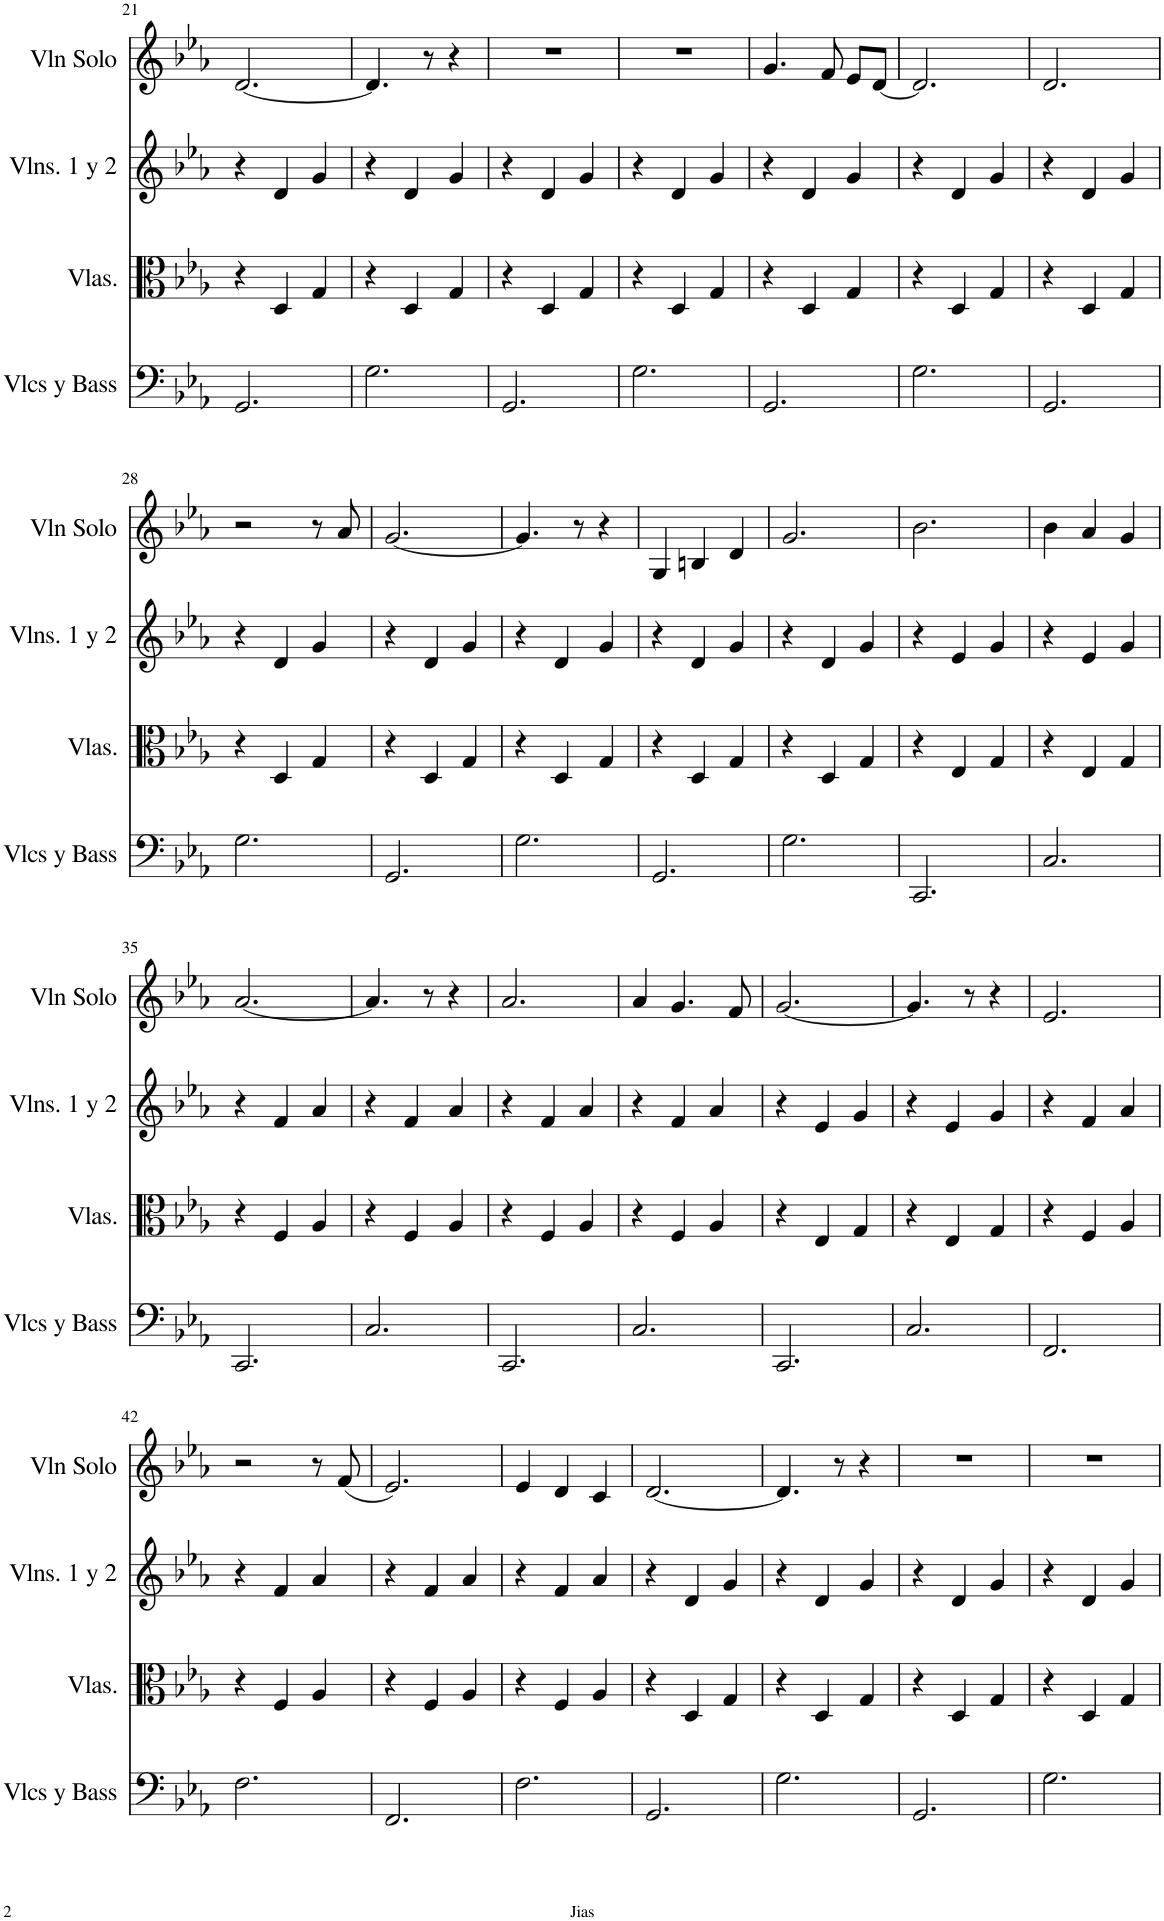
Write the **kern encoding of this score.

**kern	**kern	**kern	**kern
*part4	*part3	*part2	*part1
*staff4	*staff3	*staff2	*staff1
*I"Violoncellos y Bass	*I"Violas	*I"Violins 1 y 2	*I"Violin Solo
*I'Vlcs y Bass	*I'Vlas.	*I'Vlns. 1 y 2	*I'Vln Solo
!!LO:PB:g=z
*clefF4	*clefC3	*clefG2	*clefG2
*k[b-e-a-]	*k[b-e-a-]	*k[b-e-a-]	*k[b-e-a-]
*M3/4	*M3/4	*M3/4	*M3/4
=21	=21	=21	=21
2.GG/	4r	4r	[2.d/
.	4D/	4d/	.
.	4G/	4g/	.
=22	=22	=22	=22
2.G\	4r	4r	4.d/]
.	4D/	4d/	.
.	.	.	8r
.	4G/	4g/	4r
=23	=23	=23	=23
2.GG/	4r	4r	2.r
.	4D/	4d/	.
.	4G/	4g/	.
=24	=24	=24	=24
2.G\	4r	4r	2.r
.	4D/	4d/	.
.	4G/	4g/	.
=25	=25	=25	=25
2.GG/	4r	4r	4.g/
.	4D/	4d/	.
.	.	.	8f/
.	4G/	4g/	8e-/L
.	.	.	[8d/J
=26	=26	=26	=26
2.G\	4r	4r	2.d/]
.	4D/	4d/	.
.	4G/	4g/	.
=27	=27	=27	=27
2.GG/	4r	4r	2.d/
.	4D/	4d/	.
.	4G/	4g/	.
!!LO:LB:g=z
=28	=28	=28	=28
2.G\	4r	4r	2r
.	4D/	4d/	.
.	4G/	4g/	8r
.	.	.	8a-/
=29	=29	=29	=29
2.GG/	4r	4r	[2.g/
.	4D/	4d/	.
.	4G/	4g/	.
=30	=30	=30	=30
2.G\	4r	4r	4.g/]
.	4D/	4d/	.
.	.	.	8r
.	4G/	4g/	4r
=31	=31	=31	=31
2.GG/	4r	4r	4G/
.	4D/	4d/	4Bn/
.	4G/	4g/	4d/
=32	=32	=32	=32
2.G\	4r	4r	2.g/
.	4D/	4d/	.
.	4G/	4g/	.
=33	=33	=33	=33
2.CC/	4r	4r	2.b-\
.	4E-/	4e-/	.
.	4G/	4g/	.
=34	=34	=34	=34
2.C/	4r	4r	4b-\
.	4E-/	4e-/	4a-/
.	4G/	4g/	4g/
!!LO:LB:g=z
=35	=35	=35	=35
2.CC/	4r	4r	[2.a-/
.	4F/	4f/	.
.	4A-/	4a-/	.
=36	=36	=36	=36
2.C/	4r	4r	4.a-/]
.	4F/	4f/	.
.	.	.	8r
.	4A-/	4a-/	4r
=37	=37	=37	=37
2.CC/	4r	4r	2.a-/
.	4F/	4f/	.
.	4A-/	4a-/	.
=38	=38	=38	=38
2.C/	4r	4r	4a-/
.	4F/	4f/	4.g/
.	4A-/	4a-/	.
.	.	.	8f/
=39	=39	=39	=39
2.CC/	4r	4r	[2.g/
.	4E-/	4e-/	.
.	4G/	4g/	.
=40	=40	=40	=40
2.C/	4r	4r	4.g/]
.	4E-/	4e-/	.
.	.	.	8r
.	4G/	4g/	4r
=41	=41	=41	=41
2.FF/	4r	4r	2.e-/
.	4F/	4f/	.
.	4A-/	4a-/	.
!!LO:LB:g=z
=42	=42	=42	=42
2.F\	4r	4r	2r
.	4F/	4f/	.
.	4A-/	4a-/	8r
.	.	.	(8f/
=43	=43	=43	=43
2.FF/	4r	4r	2.e-/)
.	4F/	4f/	.
.	4A-/	4a-/	.
=44	=44	=44	=44
2.F\	4r	4r	4e-/
.	4F/	4f/	4d/
.	4A-/	4a-/	4c/
=45	=45	=45	=45
2.GG/	4r	4r	[2.d/
.	4D/	4d/	.
.	4G/	4g/	.
=46	=46	=46	=46
2.G\	4r	4r	4.d/]
.	4D/	4d/	.
.	.	.	8r
.	4G/	4g/	4r
=47	=47	=47	=47
2.GG/	4r	4r	2.r
.	4D/	4d/	.
.	4G/	4g/	.
=48	=48	=48	=48
2.G\	4r	4r	2.r
.	4D/	4d/	.
.	4G/	4g/	.
=	=	=	=
*-	*-	*-	*-
